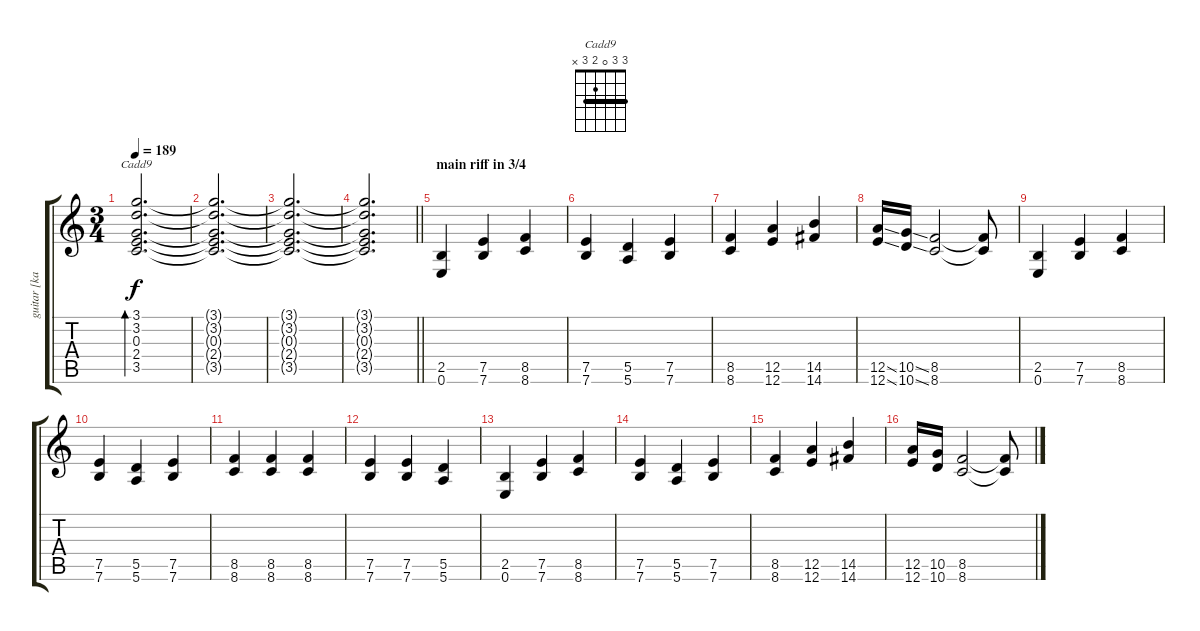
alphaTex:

\track ("guitar [karukan]" "guitar [ka") {instrument overdrivenguitar}
\staff {score tabs}
\tuning (E4 B3 G3 D3 A2 E2) {hide}
\chord ("Cadd9" 3 3 0 2 3 x) {barre 3}
\ts (3 4)
\tempo 189
\clef g2
\ks c
(3.1 3.2 0.3 2.4 3.5).2{d bd 240 ch "Cadd9" dy f} |
(3.1{t} 3.2{t} 0.3{t} 2.4{t} 3.5{t}).2{d} |
(3.1{t} 3.2{t} 0.3{t} 2.4{t} 3.5{t}).2{d} |
\barLineRight lightlight
(3.1{t} 3.2{t} 0.3{t} 2.4{t} 3.5{t}).2{d} |
\section ("" "main riff in 3/4")
(2.5 0.6).4 (7.5 7.6).4 (8.5 8.6).4 |
(7.5 7.6).4 (5.5 5.6).4 (7.5 7.6).4 |
(8.5 8.6).4 (12.5 12.6).4 (14.5 14.6).4 |
(12.5{ss} 12.6{ss}).16 (10.5{ss} 10.6{ss}).16 (8.5 8.6).2 (8.5{t} 8.6{t}).8 |
(2.5 0.6).4 (7.5 7.6).4 (8.5 8.6).4 |
(7.5 7.6).4 (5.5 5.6).4 (7.5 7.6).4 |
(8.5 8.6).4 (8.5 8.6).4 (8.5 8.6).4 |
(7.5 7.6).4 (7.5 7.6).4 (5.5 5.6).4 |
(2.5 0.6).4 (7.5 7.6).4 (8.5 8.6).4 |
(7.5 7.6).4 (5.5 5.6).4 (7.5 7.6).4 |
(8.5 8.6).4 (12.5 12.6).4 (14.5 14.6).4 |
(12.5 12.6).16 (10.5 10.6).16 (8.5 8.6).2 (8.5{t} 8.6{t}).8
